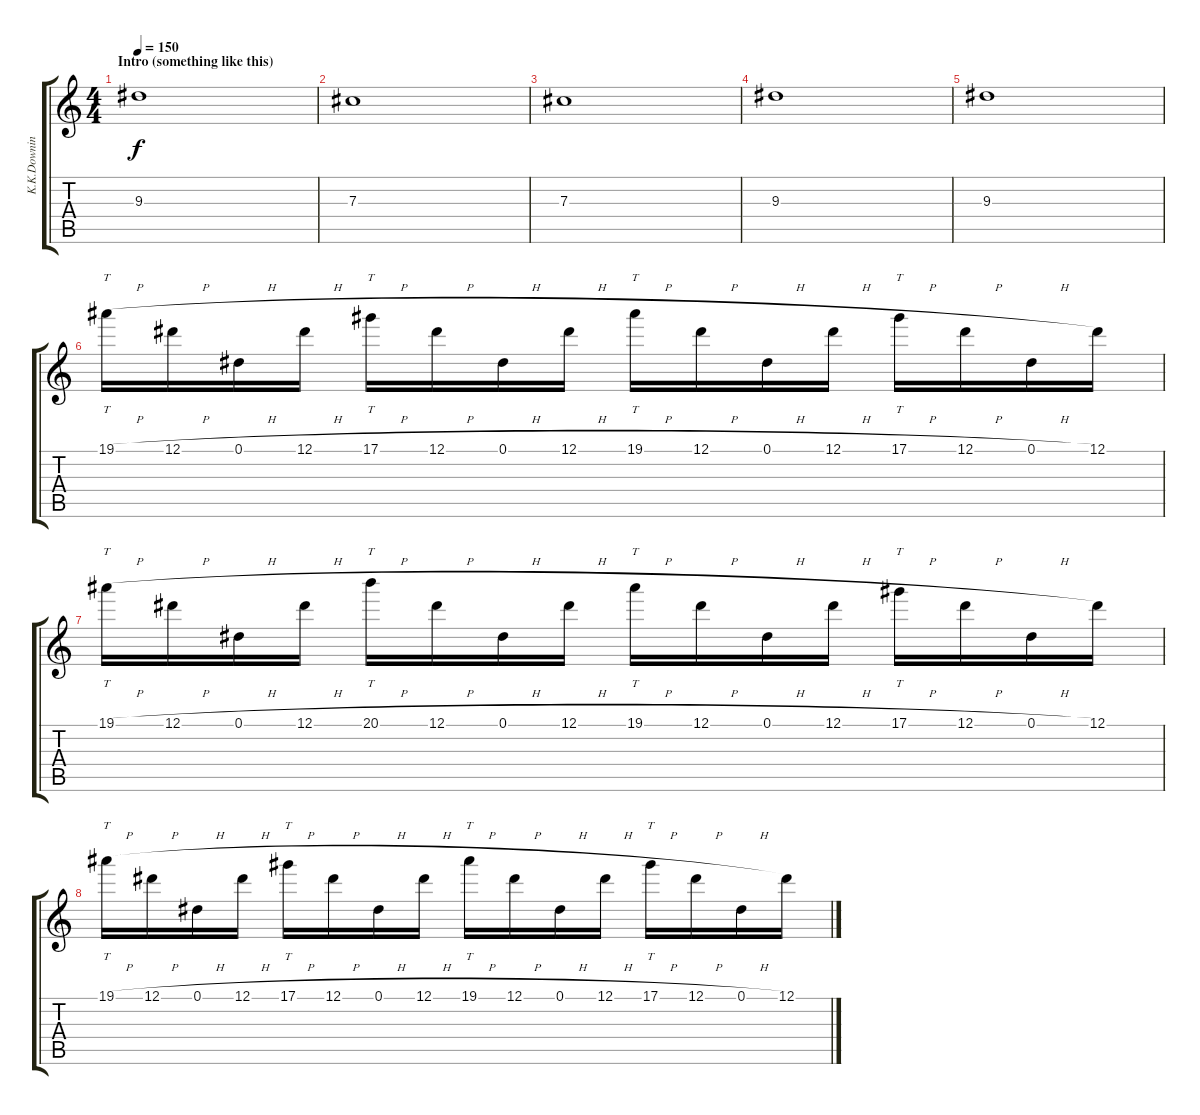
\track ("K.K.Downing" "K.K.Downin") {instrument distortionguitar}
\staff {score tabs}
\tuning (Eb4 Bb3 Gb3 Db3 Ab2 Eb2) {hide}
\ts (4 4)
\section ("" "Intro (something like this)")
\tempo 150
\clef g2
\ks c
9.3.1{dy f instrument distortionguitar} |
7.3.1 |
7.3.1 |
9.3.1 |
9.3.1 |
19.1{h}.16{tt} 12.1{h}.16 0.1{h}.16 12.1{h}.16 17.1{h}.16{tt} 12.1{h}.16 0.1{h}.16 12.1{h}.16 19.1{h}.16{tt} 12.1{h}.16 0.1{h}.16 12.1{h}.16 17.1{h}.16{tt} 12.1{h}.16 0.1{h}.16 12.1.16 |
19.1{h}.16{tt} 12.1{h}.16 0.1{h}.16 12.1{h}.16 20.1{h}.16{tt} 12.1{h}.16 0.1{h}.16 12.1{h}.16 19.1{h}.16{tt} 12.1{h}.16 0.1{h}.16 12.1{h}.16 17.1{h}.16{tt} 12.1{h}.16 0.1{h}.16 12.1.16 |
19.1{h}.16{tt} 12.1{h}.16 0.1{h}.16 12.1{h}.16 17.1{h}.16{tt} 12.1{h}.16 0.1{h}.16 12.1{h}.16 19.1{h}.16{tt} 12.1{h}.16 0.1{h}.16 12.1{h}.16 17.1{h}.16{tt} 12.1{h}.16 0.1{h}.16 12.1.16
